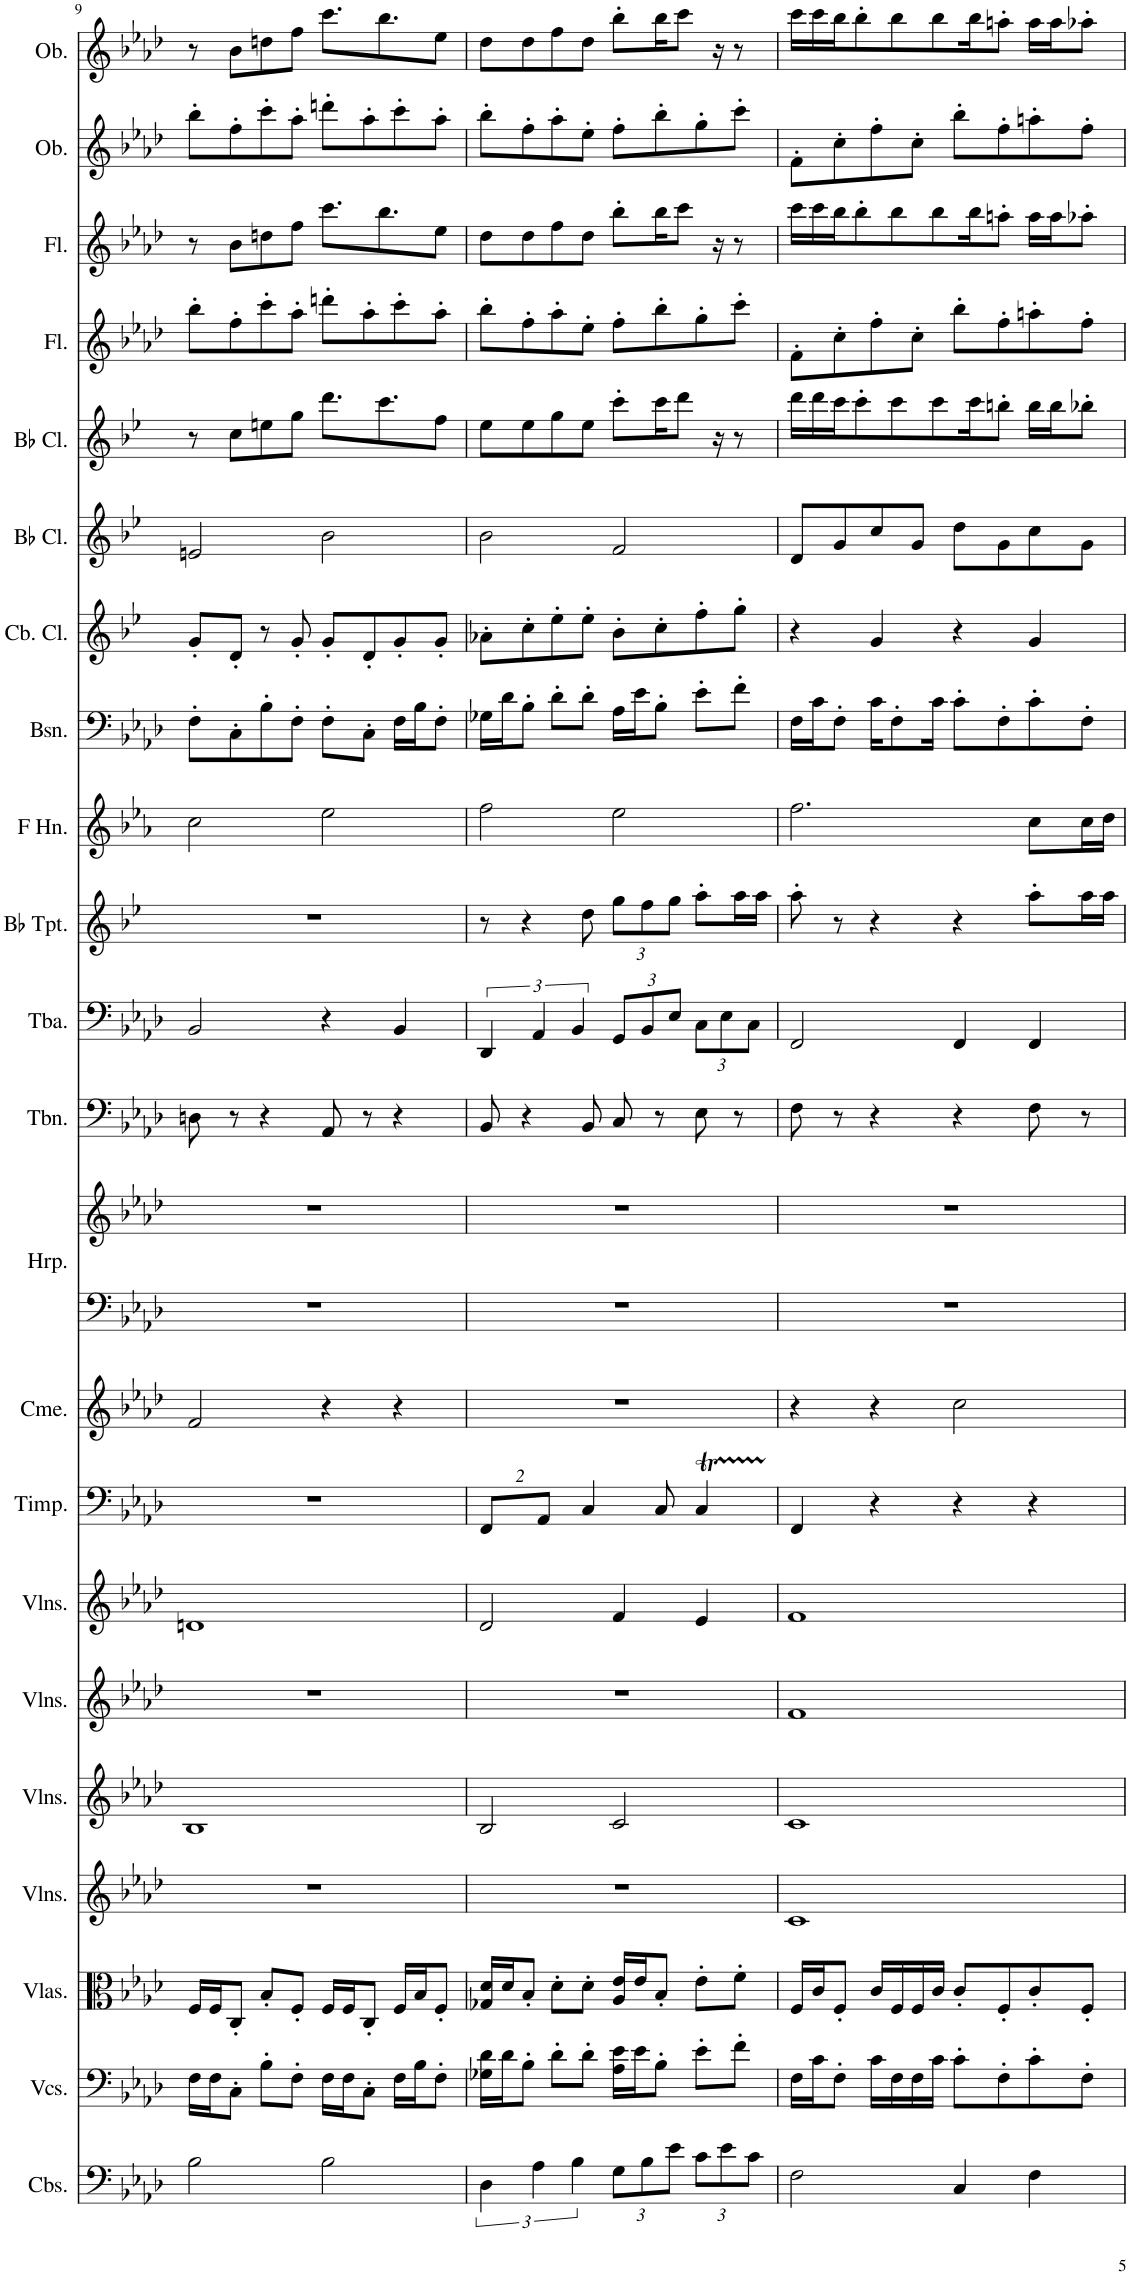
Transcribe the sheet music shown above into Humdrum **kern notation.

**kern	**kern	**kern	**kern	**kern	**kern	**kern	**kern	**kern	**kern	**kern	**kern	**kern	**kern	**kern	**kern	**kern	**kern	**kern	**kern	**kern	**kern	**kern
*part22	*part21	*part20	*part19	*part18	*part17	*part16	*part15	*part14	*part13	*part13	*part12	*part11	*part10	*part9	*part8	*part7	*part6	*part5	*part4	*part3	*part2	*part1
*staff23	*staff22	*staff21	*staff20	*staff19	*staff18	*staff17	*staff16	*staff15	*staff14	*staff13	*staff12	*staff11	*staff10	*staff9	*staff8	*staff7	*staff6	*staff5	*staff4	*staff3	*staff2	*staff1
*I"Contrabasses	*I"Violoncellos	*I"Violas	*I"Violins	*I"Violins	*I"Violins	*I"Violins	*I"Timpani	*I"Chimes	*I"Harp	*	*I"Trombone	*I"Tuba	*I"Bb Trumpet	*I"Horn in F	*I"Bassoon	*I"Contrabass Clarinet	*I"Bb Clarinet	*I"Bb Clarinet	*I"Flute	*I"Flute	*I"Oboe	*I"Oboe
*I'Cbs.	*I'Vcs.	*I'Vlas.	*I'Vlns.	*I'Vlns.	*I'Vlns.	*I'Vlns.	*I'Timp.	*I'Cme.	*I'Hrp.	*	*I'Tbn.	*I'Tba.	*I'Bb Tpt.	*	*I'Bsn.	*I'Cb. Cl.	*I'Bb Cl.	*I'Bb Cl.	*I'Fl.	*I'Fl.	*I'Ob.	*I'Ob.
!!LO:PB:g=z
*clefF4	*clefF4	*clefC3	*clefG2	*clefG2	*clefG2	*clefG2	*clefF4	*clefG2	*clefF4	*clefG2	*clefF4	*clefF4	*clefG2	*clefG2	*clefF4	*clefG2	*clefG2	*clefG2	*clefG2	*clefG2	*clefG2	*clefG2
*Trd7c12	*	*	*	*	*	*	*	*	*	*	*	*	*Trd1c2	*Trd4c7	*	*Trd15c26	*Trd1c2	*Trd1c2	*	*	*	*
*k[b-e-a-d-]	*k[b-e-a-d-]	*k[b-e-a-d-]	*k[b-e-a-d-]	*k[b-e-a-d-]	*k[b-e-a-d-]	*k[b-e-a-d-]	*k[b-e-a-d-]	*k[b-e-a-d-]	*k[b-e-a-d-]	*k[b-e-a-d-]	*k[b-e-a-d-]	*k[b-e-a-d-]	*k[b-e-]	*k[b-e-a-]	*k[b-e-a-d-]	*k[b-e-]	*k[b-e-]	*k[b-e-]	*k[b-e-a-d-]	*k[b-e-a-d-]	*k[b-e-a-d-]	*k[b-e-a-d-]
*M4/4	*M4/4	*M4/4	*M4/4	*M4/4	*M4/4	*M4/4	*M4/4	*M4/4	*M4/4	*M4/4	*M4/4	*M4/4	*M4/4	*M4/4	*M4/4	*M4/4	*M4/4	*M4/4	*M4/4	*M4/4	*M4/4	*M4/4
=9	=9	=9	=9	=9	=9	=9	=9	=9	=9	=9	=9	=9	=9	=9	=9	=9	=9	=9	=9	=9	=9	=9
2B-\	16F\LL	16F/LL	1r	1B-	1r	1dn	1r	2f/	1r	1r	8Dn\	2BB-/	1r	2cc\	8F'\L	8g'/L	2en/	8r	8bb-'\L	8r	8bb-'\L	8r
.	16F\J	16F/J	.	.	.	.	.	.	.	.	.	.	.	.	.	.	.	.	.	.	.	.
.	8C'\J	8C'/J	.	.	.	.	.	.	.	.	8r	.	.	.	8C'\	8d'/J	.	8cc\L	8ff'\	8b-\L	8ff'\	8b-\L
.	8B-'\L	8B-'/L	.	.	.	.	.	.	.	.	4r	.	.	.	8B-'\	8r	.	8een\	8ccc'\	8ddn\	8ccc'\	8ddn\
.	8F'\J	8F'/J	.	.	.	.	.	.	.	.	.	.	.	.	8F'\J	8g'/	.	8gg\J	8aa-'\J	8ff\J	8aa-'\J	8ff\J
2B-\	16F\LL	16F/LL	.	.	.	.	.	4r	.	.	8AA-/	4r	.	2ee-\	8F'\L	8g'/L	2b-\	8.ddd\L	8dddn'\L	8.ccc\L	8dddn'\L	8.ccc\L
.	16F\J	16F/J	.	.	.	.	.	.	.	.	.	.	.	.	.	.	.	.	.	.	.	.
.	8C'\J	8C'/J	.	.	.	.	.	.	.	.	8r	.	.	.	8C'\J	8d'/	.	.	8aa-'\	.	8aa-'\	.
.	.	.	.	.	.	.	.	.	.	.	.	.	.	.	.	.	.	8.ccc\	.	8.bb-\	.	8.bb-\
.	16F\LL	16F/LL	.	.	.	.	.	4r	.	.	4r	4BB-/	.	.	16F\LL	8g'/	.	.	8ccc'\	.	8ccc'\	.
.	16B-\J	16B-/J	.	.	.	.	.	.	.	.	.	.	.	.	16B-\J	.	.	.	.	.	.	.
.	8F'\J	8F'/J	.	.	.	.	.	.	.	.	.	.	.	.	8F'\J	8g'/J	.	8ff\J	8aa-'\J	8ee-\J	8aa-'\J	8ee-\J
=10	=10	=10	=10	=10	=10	=10	=10	=10	=10	=10	=10	=10	=10	=10	=10	=10	=10	=10	=10	=10	=10	=10
*	*	*	*	*	*	*	*Xbrackettup	*	*	*	*	*	*	*	*	*	*	*	*	*	*	*
6D-\	16G-X\ 16d-\LL	16G-X/ 16d-/LL	1r	2B-/	1r	2d-/	16%3FF/L	1r	1r	1r	8BB-/	6DD-/	8r	2ff\	16G-X\LL	8a-X'\L	2b-\	8ee-\L	8bb-'\L	8dd-\L	8bb-'\L	8dd-\L
.	16d-\J	16d-/J	.	.	.	.	.	.	.	.	.	.	.	.	16d-\J	.	.	.	.	.	.	.
.	8B-'\J	8B-'/J	.	.	.	.	.	.	.	.	4r	.	4r	.	8B-'\J	8cc'\	.	8ee-\	8ff'\	8dd-\	8ff'\	8dd-\
6A-\	.	.	.	.	.	.	.	.	.	.	.	6AA-/	.	.	.	.	.	.	.	.	.	.
.	.	.	.	.	.	.	16%3AA-/J	.	.	.	.	.	.	.	.	.	.	.	.	.	.	.
.	8d-'\L	8d-'\L	.	.	.	.	.	.	.	.	.	.	.	.	8d-'\L	8ee-'\	.	8gg\	8aa-'\	8ff\	8aa-'\	8ff\
6B-\	.	.	.	.	.	.	.	.	.	.	.	6BB-/	.	.	.	.	.	.	.	.	.	.
.	8d-'\J	8d-'\J	.	.	.	.	4C/	.	.	.	8BB-/	.	8dd\	.	8d-'\J	8ee-'\J	.	8ee-\J	8ee-'\J	8dd-\J	8ee-'\J	8dd-\J
*Xbrackettup	*	*	*	*	*	*	*	*	*	*	*	*Xbrackettup	*Xbrackettup	*	*	*	*	*	*	*	*	*
12G\L	16A-\ 16e-\LL	16A-/ 16e-/LL	.	2c/	.	4f/	.	.	.	.	8C/	12GG/L	12gg\L	2ee-\	16A-\LL	8b-'\L	2f/	8ccc'\L	8ff'\L	8bb-'\L	8ff'\L	8bb-'\L
.	16e-\J	16e-/J	.	.	.	.	.	.	.	.	.	.	.	.	16e-\J	.	.	.	.	.	.	.
12B-\	.	.	.	.	.	.	.	.	.	.	.	12BB-/	12ff\	.	.	.	.	.	.	.	.	.
.	8B-'\J	8B-'/J	.	.	.	.	8C/	.	.	.	8r	.	.	.	8B-'\J	8cc'\	.	16ccc\K	8bb-'\	16bb-\K	8bb-'\	16bb-\K
12e-\J	.	.	.	.	.	.	.	.	.	.	.	12E-/J	12gg\J	.	.	.	.	.	.	.	.	.
.	.	.	.	.	.	.	.	.	.	.	.	.	.	.	.	.	.	8ddd\J	.	8ccc\J	.	8ccc\J
12c\L	8e-'\L	8e-'\L	.	.	.	4e-/	4Ct/	.	.	.	8E-\	12C\L	8aa'\L	.	8e-'\L	8ff'\	.	.	8gg'\	.	8gg'\	.
.	.	.	.	.	.	.	.	.	.	.	.	.	.	.	.	.	.	16r	.	16r	.	16r
12e-\	.	.	.	.	.	.	.	.	.	.	.	12E-\	.	.	.	.	.	.	.	.	.	.
.	8f'\J	8f'\J	.	.	.	.	.	.	.	.	8r	.	16aa\L	.	8f'\J	8gg'\J	.	8r	8ccc'\J	8r	8ccc'\J	8r
12c\J	.	.	.	.	.	.	.	.	.	.	.	12C\J	.	.	.	.	.	.	.	.	.	.
.	.	.	.	.	.	.	.	.	.	.	.	.	16aa\JJ	.	.	.	.	.	.	.	.	.
=11	=11	=11	=11	=11	=11	=11	=11	=11	=11	=11	=11	=11	=11	=11	=11	=11	=11	=11	=11	=11	=11	=11
2F\	16F\LL	16F/LL	1c	1c	1f	1f	4FF/	4r	1r	1r	8F\	2FF/	8aa'\	2.ff\	16F\LL	4r	8d/L	16ddd\LL	8f'\L	16ccc\LL	8f'\L	16ccc\LL
.	16c\J	16c/J	.	.	.	.	.	.	.	.	.	.	.	.	16c\J	.	.	16ddd\	.	16ccc\	.	16ccc\
.	8F'\J	8F'/J	.	.	.	.	.	.	.	.	8r	.	8r	.	8F'\J	.	8g/	16ccc\J	8cc'\	16bb-\J	8cc'\	16bb-\J
.	.	.	.	.	.	.	.	.	.	.	.	.	.	.	.	.	.	8ccc'\	.	8bb-'\	.	8bb-'\
.	16c\LL	16c/LL	.	.	.	.	4r	4r	.	.	4r	.	4r	.	16c\KL	4g/	8cc/	.	8ff'\	.	8ff'\	.
.	16F\	16F/	.	.	.	.	.	.	.	.	.	.	.	.	8F'\	.	.	8ccc\	.	8bb-\	.	8bb-\
.	16F\	16F/	.	.	.	.	.	.	.	.	.	.	.	.	.	.	8g/J	.	8cc'\J	.	8cc'\J	.
.	16c\JJ	16c/JJ	.	.	.	.	.	.	.	.	.	.	.	.	16c\Jk	.	.	8ccc\	.	8bb-\	.	8bb-\
4C/	8c'\L	8c'/L	.	.	.	.	4r	2cc\	.	.	4r	4FF/	4r	.	8c'\L	4r	8dd\L	.	8bb-'\L	.	8bb-'\L	.
.	.	.	.	.	.	.	.	.	.	.	.	.	.	.	.	.	.	16ccc\K	.	16bb-\K	.	16bb-\K
.	8F'\	8F'/	.	.	.	.	.	.	.	.	.	.	.	.	8F'\	.	8g\	8bbn'\J	8ff'\	8aan'\J	8ff'\	8aan'\J
4F\	8c'\	8c'/	.	.	.	.	4r	.	.	.	8F\	4FF/	8aa'\L	8cc\L	8c'\	4g/	8cc\	16bb\LL	8aan'\	16aa\LL	8aan'\	16aa\LL
.	.	.	.	.	.	.	.	.	.	.	.	.	.	.	.	.	.	16bb\J	.	16aa\J	.	16aa\J
.	8F'\J	8F'/J	.	.	.	.	.	.	.	.	8r	.	16aa\L	16cc\L	8F'\J	.	8g\J	8bb-X'\J	8ff'\J	8aa-X'\J	8ff'\J	8aa-X'\J
.	.	.	.	.	.	.	.	.	.	.	.	.	16aa\JJ	16dd\JJ	.	.	.	.	.	.	.	.
=	=	=	=	=	=	=	=	=	=	=	=	=	=	=	=	=	=	=	=	=	=	=
*-	*-	*-	*-	*-	*-	*-	*-	*-	*-	*-	*-	*-	*-	*-	*-	*-	*-	*-	*-	*-	*-	*-
